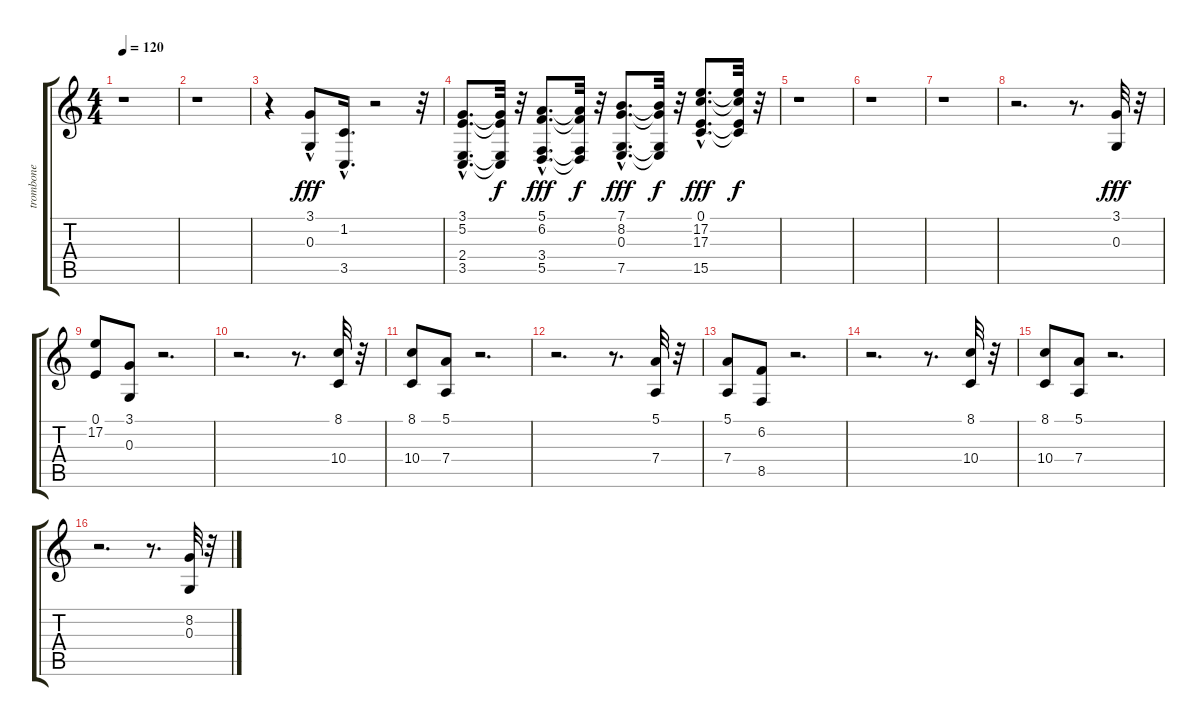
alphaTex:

\track ("trombone" "trombone") {instrument fx4atmosphere}
\staff {score tabs}
\tuning (E4 B3 G3 D3 A2 E2) {hide}
\ts (4 4)
\tempo 120
\clef g2
\ks c
r.1{dy f} |
r.1 |
r.4 (3.1 0.3{hac}).8{dy fff} (1.2{hac} 3.5{hac}).16{d} r.2 r.32 |
(3.1{hac} 5.2{hac} 2.4{hac} 3.5{hac}).8{d} (3.1{t} 5.2{t} 2.4{t} 3.5{t}).32{dy f} r.32 (5.1{hac} 6.2{hac} 3.4{hac} 5.5{hac}).8{d dy fff} (5.1{t} 6.2{t} 3.4{t} 5.5{t}).32{dy f} r.32 (7.1{hac} 8.2{hac} 0.3{hac} 7.5{hac}).8{d dy fff} (7.1{t} 8.2{t} 0.3{t} 7.5{t}).32{dy f} r.32 (0.1{hac} 17.2{hac} 17.3{hac} 15.5{hac}).8{d dy fff} (0.1{t} 17.2{t} 17.3{t} 15.5{t}).32{dy f} r.32 |
r.1 |
r.1 |
r.1 |
r.2{d} r.8{d} (3.1 0.3).32{dy fff} r.32 |
(0.1 17.2).8 (3.1 0.3).8 r.2{d} |
r.2{d} r.8{d} (8.1 10.4).32 r.32 |
(8.1 10.4).8 (5.1 7.4).8 r.2{d} |
r.2{d} r.8{d} (5.1 7.4).32 r.32 |
(5.1 7.4).8 (6.2 8.5).8 r.2{d} |
r.2{d} r.8{d} (8.1 10.4).32 r.32 |
(8.1 10.4).8 (5.1 7.4).8 r.2{d} |
r.2{d} r.8{d} (8.2 0.3).32 r.32
